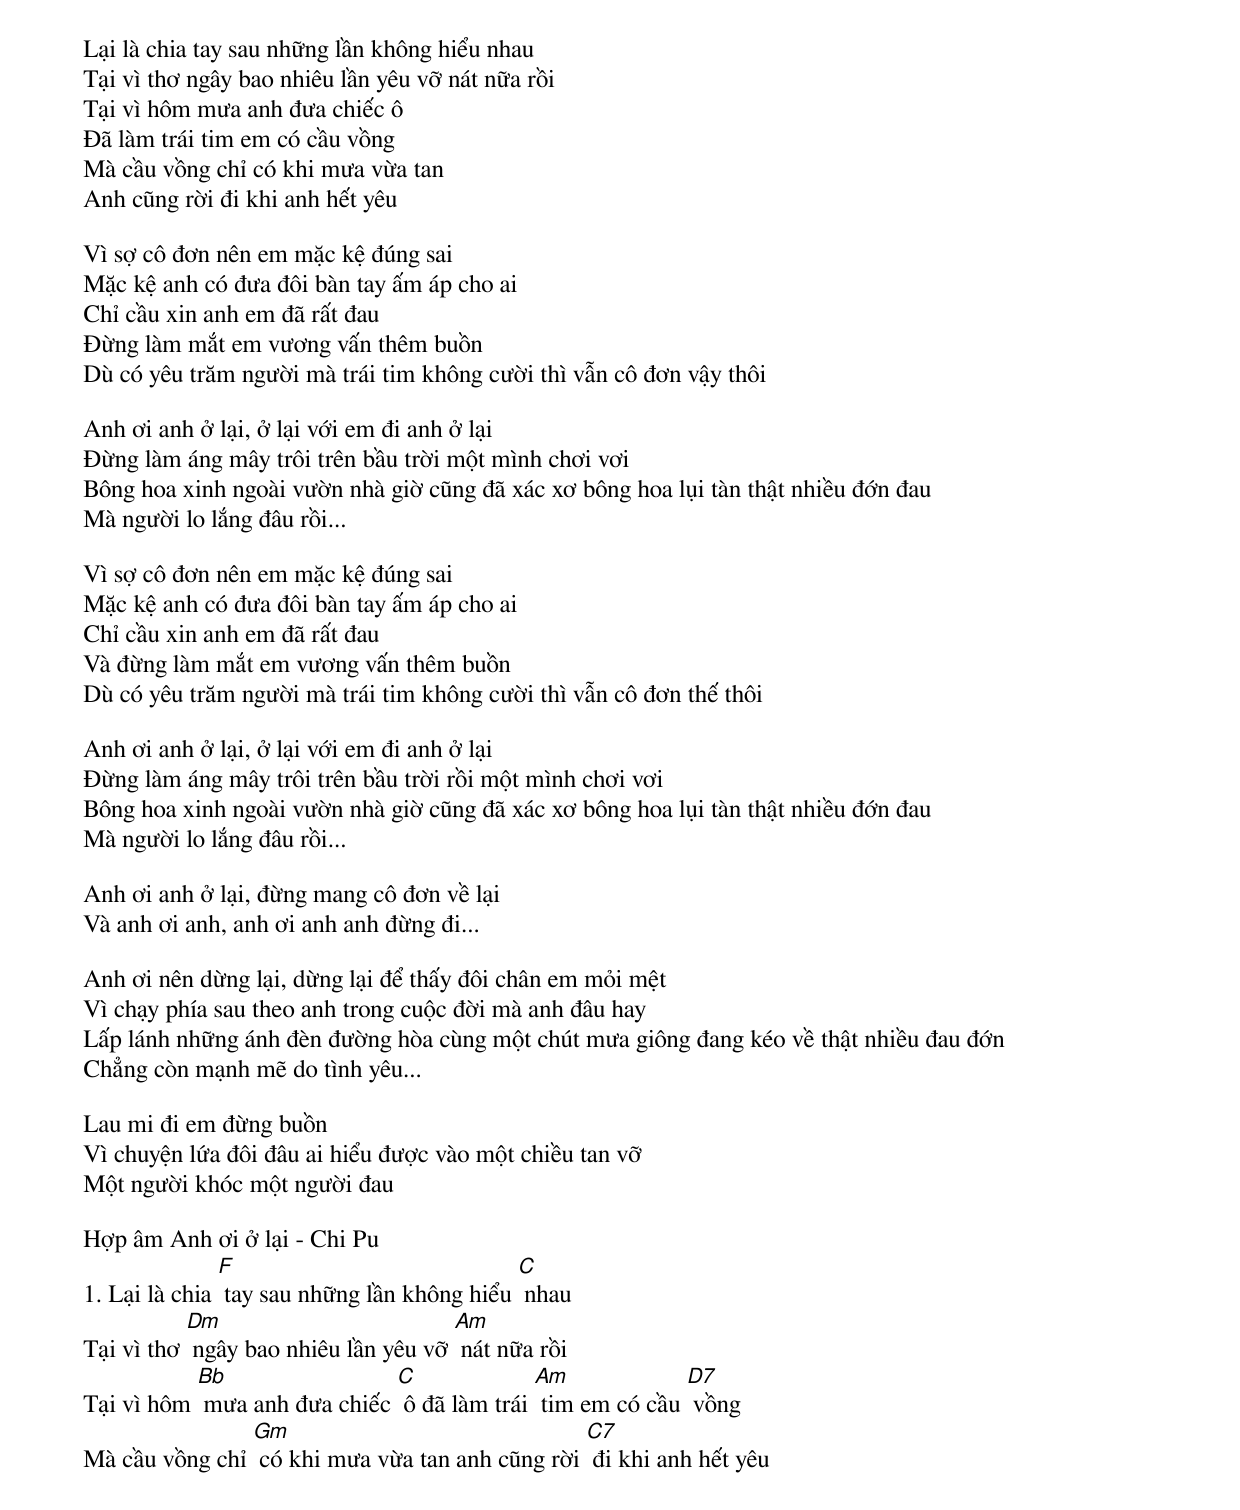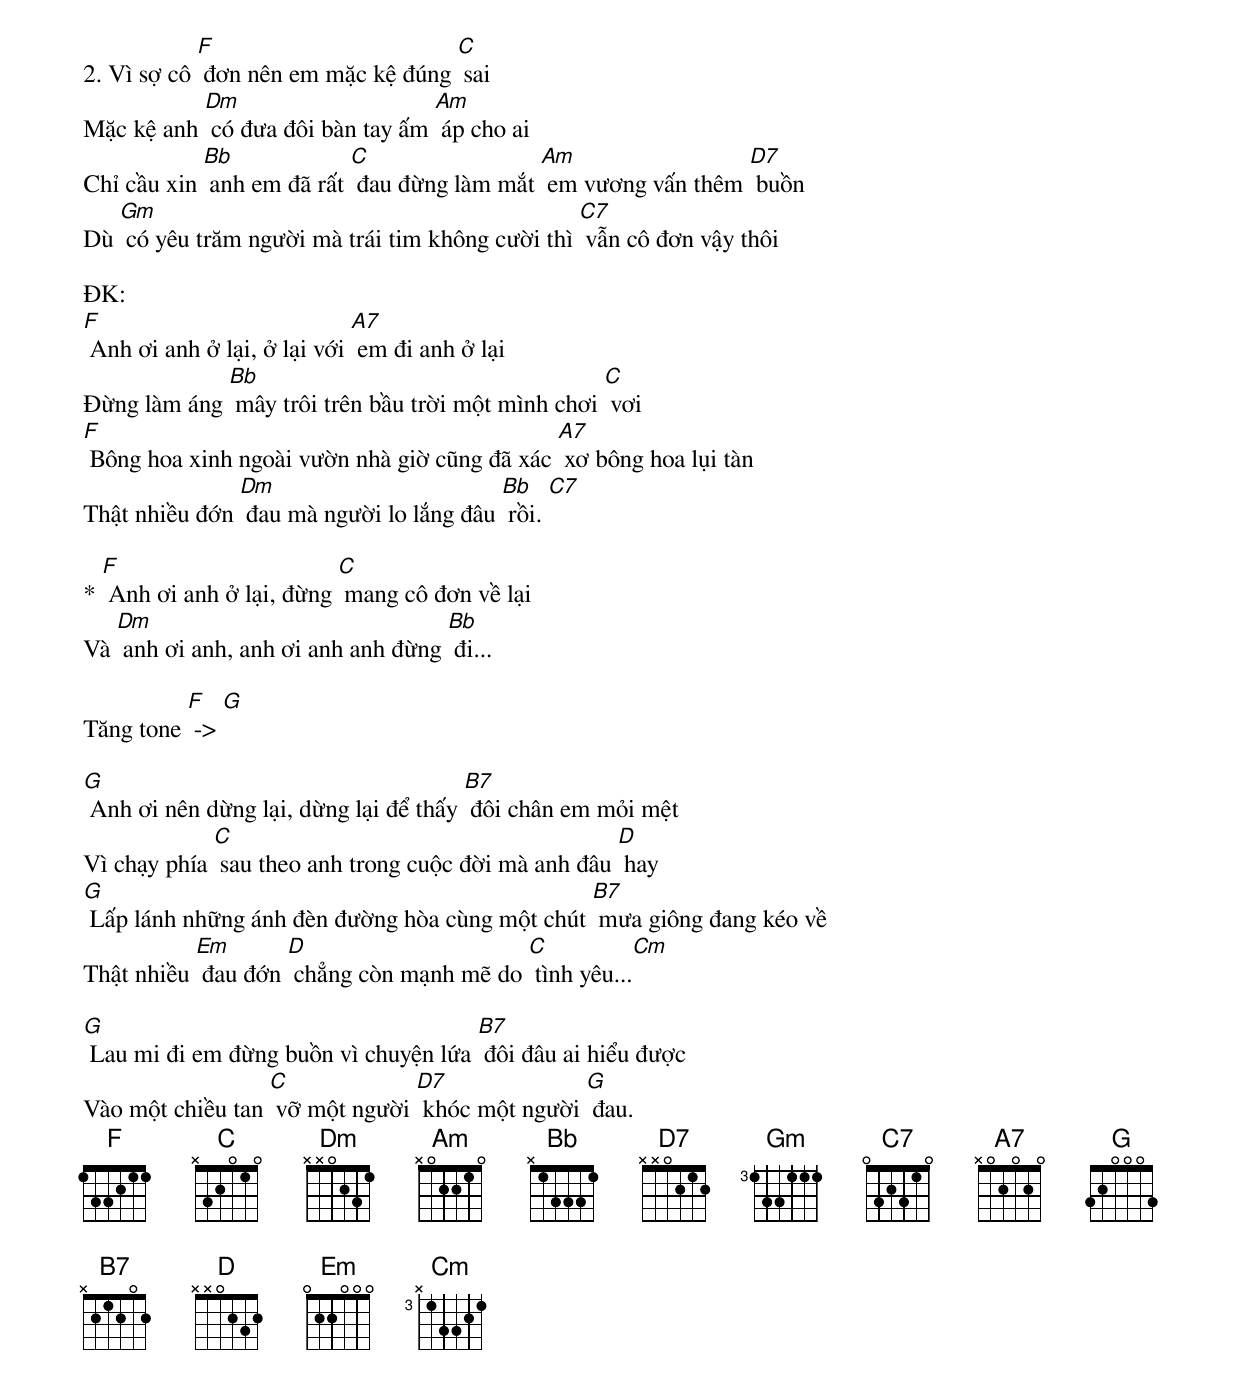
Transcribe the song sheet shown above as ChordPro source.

Lại là chia tay sau những lần không hiểu nhau
Tại vì thơ ngây bao nhiêu lần yêu vỡ nát nữa rồi
Tại vì hôm mưa anh đưa chiếc ô
Đã làm trái tim em có cầu vồng
Mà cầu vồng chỉ có khi mưa vừa tan
Anh cũng rời đi khi anh hết yêu

Vì sợ cô đơn nên em mặc kệ đúng sai
Mặc kệ anh có đưa đôi bàn tay ấm áp cho ai
Chỉ cầu xin anh em đã rất đau
Đừng làm mắt em vương vấn thêm buồn
Dù có yêu trăm người mà trái tim không cười thì vẫn cô đơn vậy thôi

Anh ơi anh ở lại, ở lại với em đi anh ở lại
Đừng làm áng mây trôi trên bầu trời một mình chơi vơi
Bông hoa xinh ngoài vườn nhà giờ cũng đã xác xơ bông hoa lụi tàn thật nhiều đớn đau
Mà người lo lắng đâu rồi...

Vì sợ cô đơn nên em mặc kệ đúng sai
Mặc kệ anh có đưa đôi bàn tay ấm áp cho ai
Chỉ cầu xin anh em đã rất đau
Và đừng làm mắt em vương vấn thêm buồn
Dù có yêu trăm người mà trái tim không cười thì vẫn cô đơn thế thôi

Anh ơi anh ở lại, ở lại với em đi anh ở lại
Đừng làm áng mây trôi trên bầu trời rồi một mình chơi vơi
Bông hoa xinh ngoài vườn nhà giờ cũng đã xác xơ bông hoa lụi tàn thật nhiều đớn đau
Mà người lo lắng đâu rồi...

Anh ơi anh ở lại, đừng mang cô đơn về lại
Và anh ơi anh, anh ơi anh anh đừng đi...

Anh ơi nên dừng lại, dừng lại để thấy đôi chân em mỏi mệt
Vì chạy phía sau theo anh trong cuộc đời mà anh đâu hay
Lấp lánh những ánh đèn đường hòa cùng một chút mưa giông đang kéo về thật nhiều đau đớn
Chẳng còn mạnh mẽ do tình yêu...

Lau mi đi em đừng buồn
Vì chuyện lứa đôi đâu ai hiểu được vào một chiều tan vỡ
Một người khóc một người đau

Hợp âm Anh ơi ở lại - Chi Pu
1. Lại là chia [F] tay sau những lần không hiểu [C] nhau
Tại vì thơ [Dm] ngây bao nhiêu lần yêu vỡ [Am] nát nữa rồi
Tại vì hôm [Bb] mưa anh đưa chiếc [C] ô đã làm trái [Am] tim em có cầu [D7] vồng
Mà cầu vồng chỉ [Gm] có khi mưa vừa tan anh cũng rời [C7] đi khi anh hết yêu

2. Vì sợ cô [F] đơn nên em mặc kệ đúng [C] sai
Mặc kệ anh [Dm] có đưa đôi bàn tay ấm [Am] áp cho ai
Chỉ cầu xin [Bb] anh em đã rất [C] đau đừng làm mắt [Am] em vương vấn thêm [D7] buồn
Dù [Gm] có yêu trăm người mà trái tim không cười thì [C7] vẫn cô đơn vậy thôi

ĐK:
[F] Anh ơi anh ở lại, ở lại với [A7] em đi anh ở lại
Đừng làm áng [Bb] mây trôi trên bầu trời một mình chơi [C] vơi
[F] Bông hoa xinh ngoài vườn nhà giờ cũng đã xác [A7] xơ bông hoa lụi tàn
Thật nhiều đớn [Dm] đau mà người lo lắng đâu [Bb] rồi. [C7]

* [F] Anh ơi anh ở lại, đừng [C] mang cô đơn về lại
Và [Dm] anh ơi anh, anh ơi anh anh đừng [Bb] đi...

Tăng tone [F] -> [G]

[G] Anh ơi nên dừng lại, dừng lại để thấy [B7] đôi chân em mỏi mệt
Vì chạy phía [C] sau theo anh trong cuộc đời mà anh đâu [D] hay
[G] Lấp lánh những ánh đèn đường hòa cùng một chút [B7] mưa giông đang kéo về
Thật nhiều [Em] đau đớn [D] chẳng còn mạnh mẽ do [C] tình yêu...[Cm]

[G] Lau mi đi em đừng buồn vì chuyện lứa [B7] đôi đâu ai hiểu được
Vào một chiều tan [C] vỡ một người [D7] khóc một người [G] đau.
